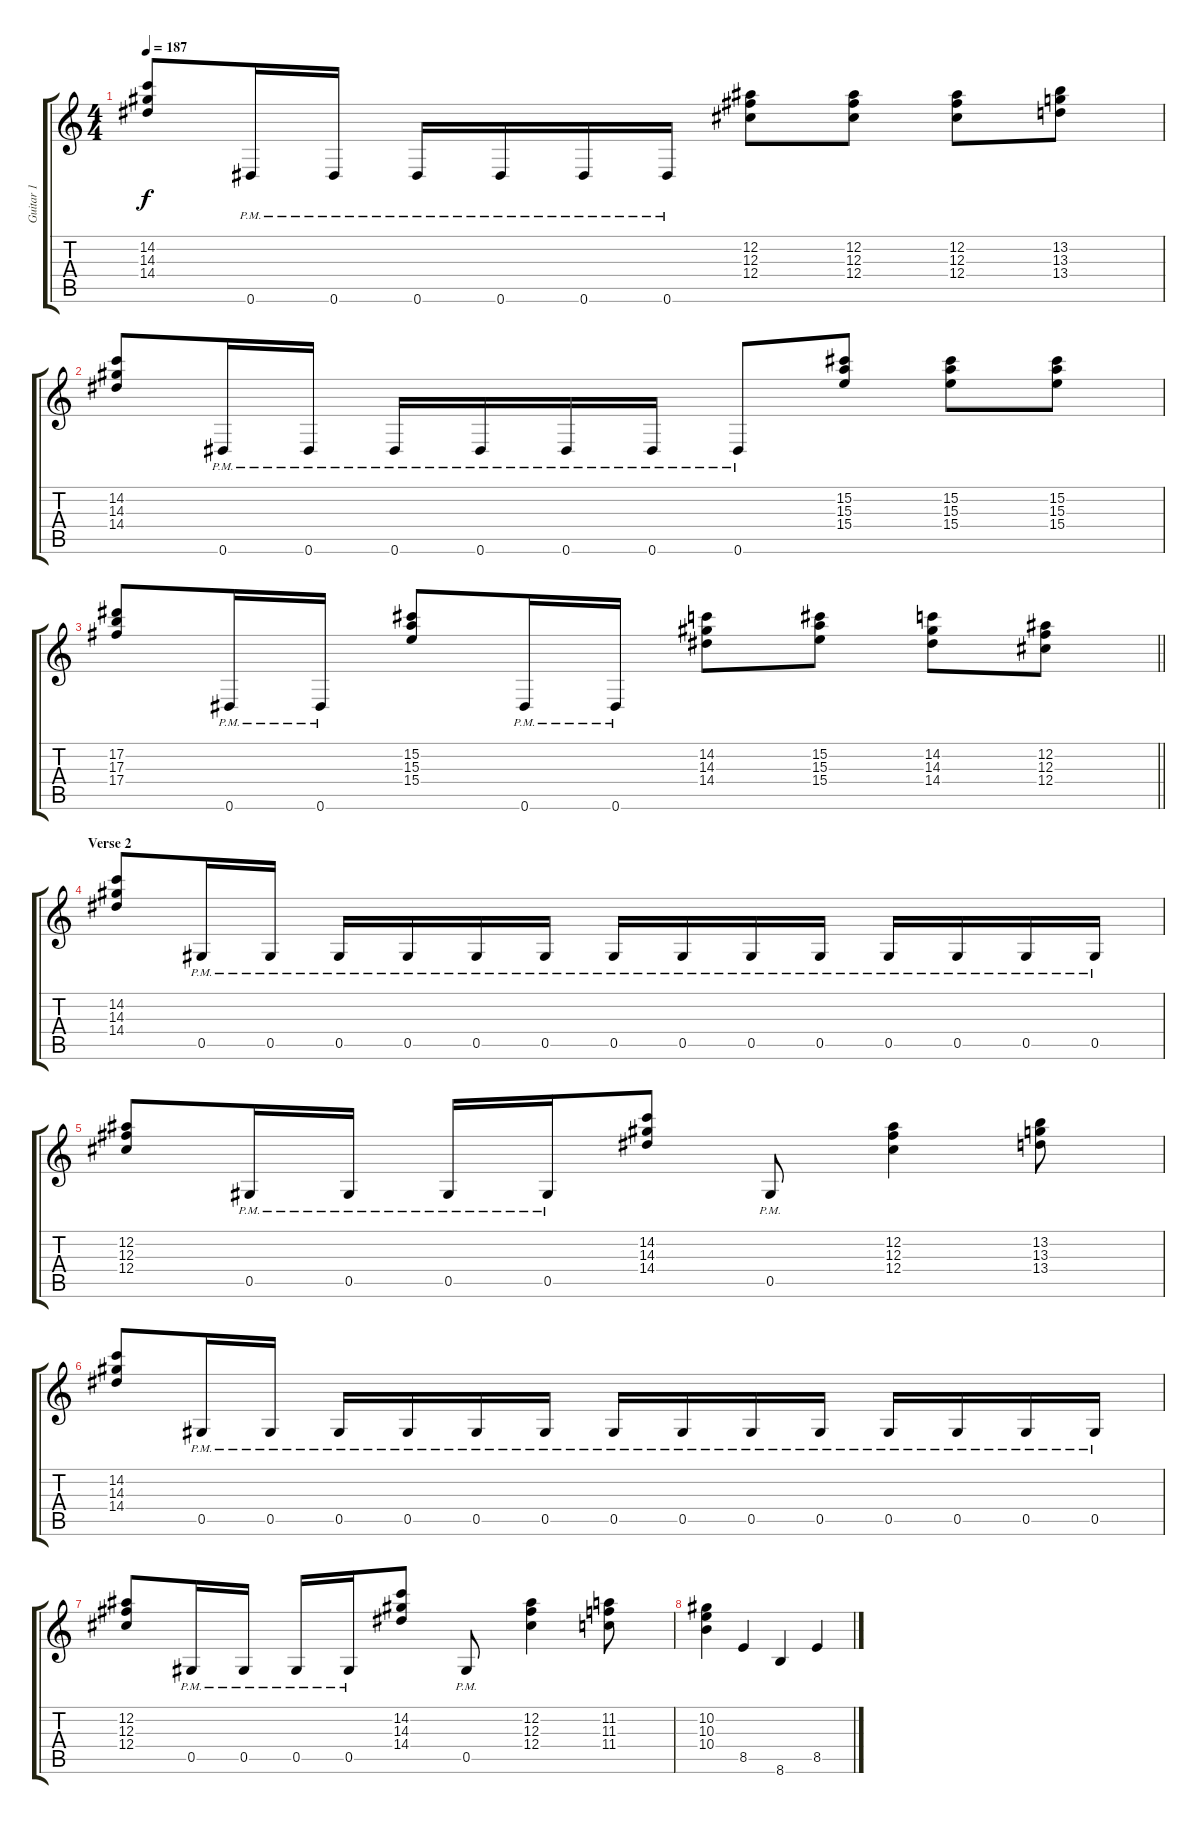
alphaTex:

\track ("Guitar 1" "Guitar 1") {instrument distortionguitar}
\staff {score tabs}
\tuning (Eb4 Bb3 Gb3 Db3 Ab2 Eb2) {hide}
\ts (4 4)
\tempo 187
\clef g2
\ks c
(14.2 14.3 14.4).8{dy f} 0.6{pm}.16 0.6{pm}.16 0.6{pm}.16 0.6{pm}.16 0.6{pm}.16 0.6{pm}.16 (12.2 12.3 12.4).8 (12.2 12.3 12.4).8 (12.2 12.3 12.4).8 (13.2 13.3 13.4).8 |
(14.2 14.3 14.4).8 0.6{pm}.16 0.6{pm}.16 0.6{pm}.16 0.6{pm}.16 0.6{pm}.16 0.6{pm}.16 0.6{pm}.8 (15.2 15.3 15.4).8 (15.2 15.3 15.4).8 (15.2 15.3 15.4).8 |
\barLineRight lightlight
(17.2 17.3 17.4).8 0.6{pm}.16 0.6{pm}.16 (15.2 15.3 15.4).8 0.6{pm}.16 0.6{pm}.16 (14.2 14.3 14.4).8 (15.2 15.3 15.4).8 (14.2 14.3 14.4).8 (12.2 12.3 12.4).8 |
\section ("" "Verse 2")
(14.2 14.3 14.4).8 0.5{pm}.16 0.5{pm}.16 0.5{pm}.16 0.5{pm}.16 0.5{pm}.16 0.5{pm}.16 0.5{pm}.16 0.5{pm}.16 0.5{pm}.16 0.5{pm}.16 0.5{pm}.16 0.5{pm}.16 0.5{pm}.16 0.5{pm}.16 |
(12.2 12.3 12.4).8 0.5{pm}.16 0.5{pm}.16 0.5{pm}.16 0.5{pm}.16 (14.2 14.3 14.4).8 0.5{pm}.8 (12.2 12.3 12.4).4 (13.2 13.3 13.4).8 |
(14.2 14.3 14.4).8 0.5{pm}.16 0.5{pm}.16 0.5{pm}.16 0.5{pm}.16 0.5{pm}.16 0.5{pm}.16 0.5{pm}.16 0.5{pm}.16 0.5{pm}.16 0.5{pm}.16 0.5{pm}.16 0.5{pm}.16 0.5{pm}.16 0.5{pm}.16 |
(12.2 12.3 12.4).8 0.5{pm}.16 0.5{pm}.16 0.5{pm}.16 0.5{pm}.16 (14.2 14.3 14.4).8 0.5{pm}.8 (12.2 12.3 12.4).4 (11.2 11.3 11.4).8 |
(10.2 10.3 10.4).4 8.5.4 8.6.4 8.5.4
